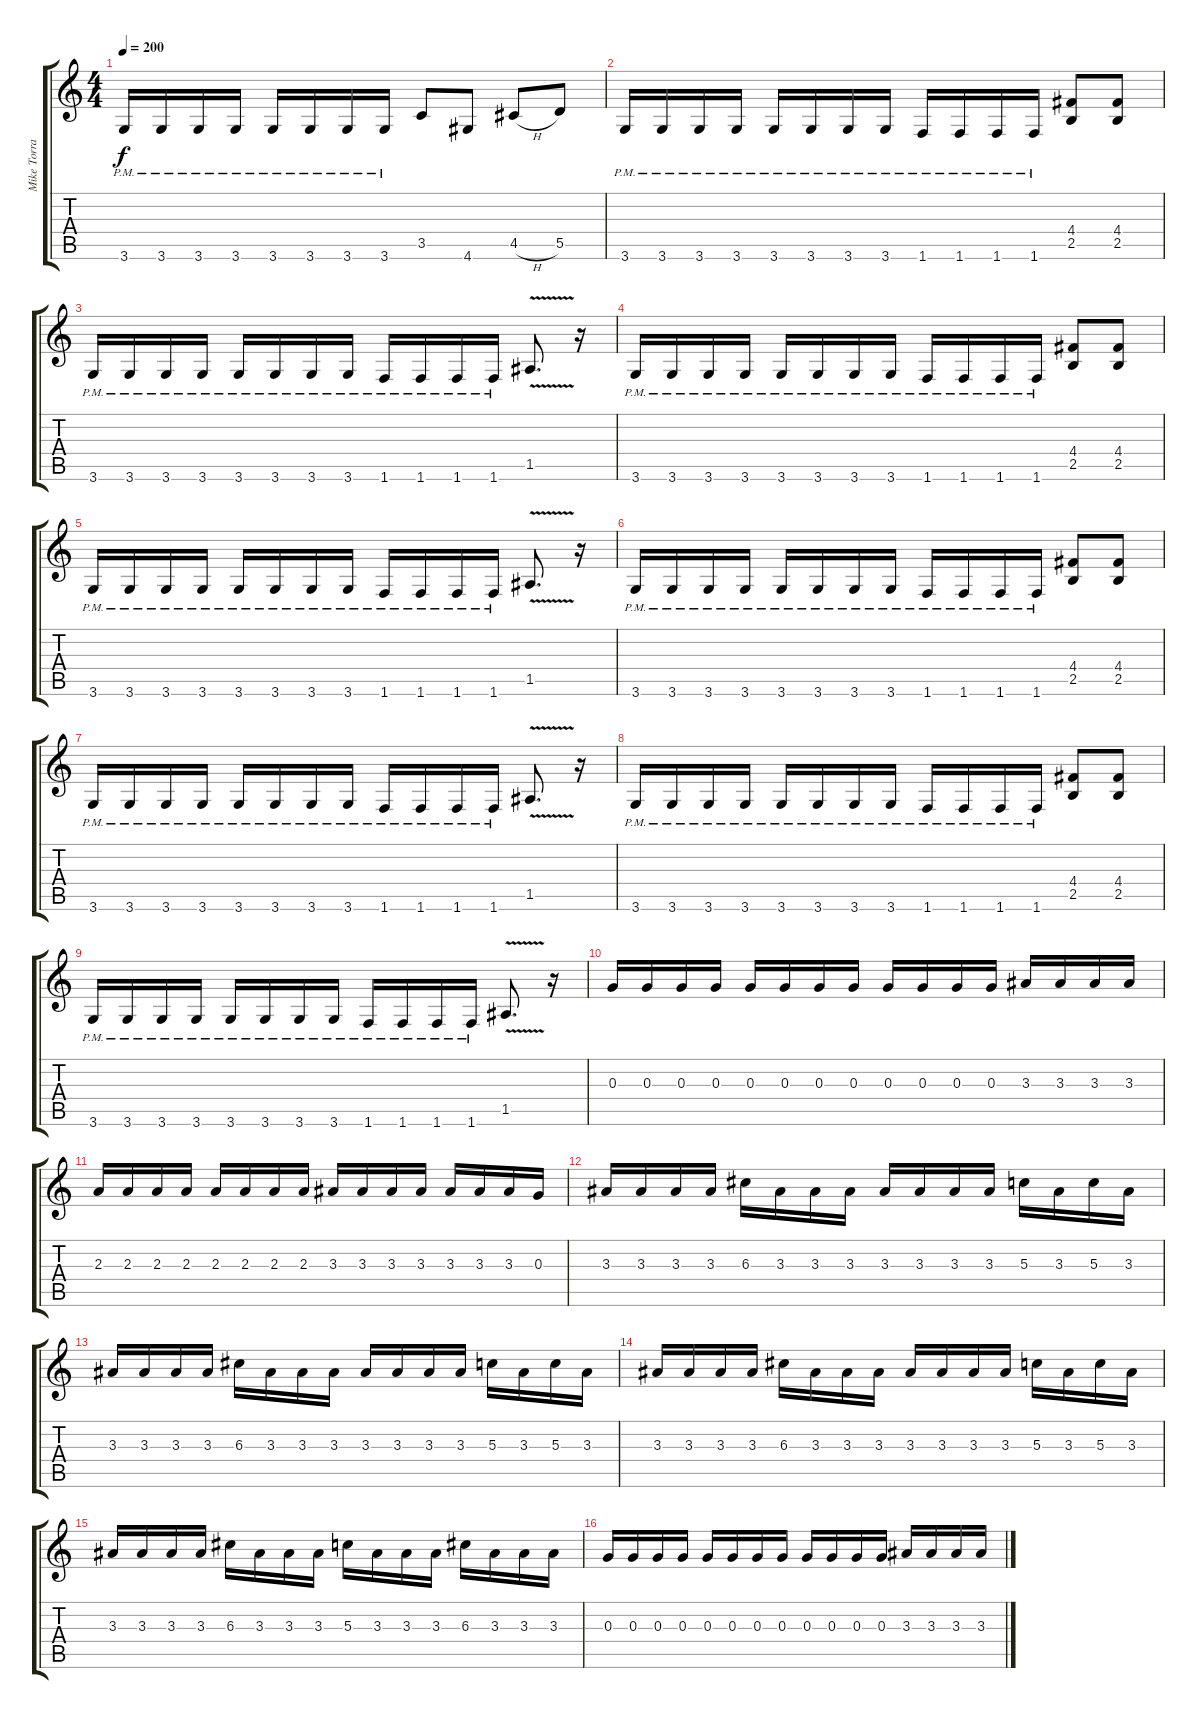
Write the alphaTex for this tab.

\track ("Mike Torrao" "Mike Torra") {instrument distortionguitar}
\staff {score tabs}
\tuning (E4 B3 G3 D3 A2 E2) {hide}
\ts (4 4)
\tempo 200
\clef g2
\ks c
3.6{pm}.16{dy f} 3.6{pm}.16 3.6{pm}.16 3.6{pm}.16 3.6{pm}.16 3.6{pm}.16 3.6{pm}.16 3.6{pm}.16 3.5.8 4.6.8 4.5{h}.8 5.5.8 |
3.6{pm}.16 3.6{pm}.16 3.6{pm}.16 3.6{pm}.16 3.6{pm}.16 3.6{pm}.16 3.6{pm}.16 3.6{pm}.16 1.6{pm}.16 1.6{pm}.16 1.6{pm}.16 1.6{pm}.16 (4.4 2.5).8 (4.4 2.5).8 |
3.6{pm}.16 3.6{pm}.16 3.6{pm}.16 3.6{pm}.16 3.6{pm}.16 3.6{pm}.16 3.6{pm}.16 3.6{pm}.16 1.6{pm}.16 1.6{pm}.16 1.6{pm}.16 1.6{pm}.16 1.5{v}.8{d} r.16 |
3.6{pm}.16 3.6{pm}.16 3.6{pm}.16 3.6{pm}.16 3.6{pm}.16 3.6{pm}.16 3.6{pm}.16 3.6{pm}.16 1.6{pm}.16 1.6{pm}.16 1.6{pm}.16 1.6{pm}.16 (4.4 2.5).8 (4.4 2.5).8 |
3.6{pm}.16 3.6{pm}.16 3.6{pm}.16 3.6{pm}.16 3.6{pm}.16 3.6{pm}.16 3.6{pm}.16 3.6{pm}.16 1.6{pm}.16 1.6{pm}.16 1.6{pm}.16 1.6{pm}.16 1.5{v}.8{d} r.16 |
3.6{pm}.16 3.6{pm}.16 3.6{pm}.16 3.6{pm}.16 3.6{pm}.16 3.6{pm}.16 3.6{pm}.16 3.6{pm}.16 1.6{pm}.16 1.6{pm}.16 1.6{pm}.16 1.6{pm}.16 (4.4 2.5).8 (4.4 2.5).8 |
3.6{pm}.16 3.6{pm}.16 3.6{pm}.16 3.6{pm}.16 3.6{pm}.16 3.6{pm}.16 3.6{pm}.16 3.6{pm}.16 1.6{pm}.16 1.6{pm}.16 1.6{pm}.16 1.6{pm}.16 1.5{v}.8{d} r.16 |
3.6{pm}.16 3.6{pm}.16 3.6{pm}.16 3.6{pm}.16 3.6{pm}.16 3.6{pm}.16 3.6{pm}.16 3.6{pm}.16 1.6{pm}.16 1.6{pm}.16 1.6{pm}.16 1.6{pm}.16 (4.4 2.5).8 (4.4 2.5).8 |
3.6{pm}.16 3.6{pm}.16 3.6{pm}.16 3.6{pm}.16 3.6{pm}.16 3.6{pm}.16 3.6{pm}.16 3.6{pm}.16 1.6{pm}.16 1.6{pm}.16 1.6{pm}.16 1.6{pm}.16 1.5{v}.8{d} r.16 |
0.3.16 0.3.16 0.3.16 0.3.16 0.3.16 0.3.16 0.3.16 0.3.16 0.3.16 0.3.16 0.3.16 0.3.16 3.3.16 3.3.16 3.3.16 3.3.16 |
2.3.16 2.3.16 2.3.16 2.3.16 2.3.16 2.3.16 2.3.16 2.3.16 3.3.16 3.3.16 3.3.16 3.3.16 3.3.16 3.3.16 3.3.16 0.3.16 |
3.3.16 3.3.16 3.3.16 3.3.16 6.3.16 3.3.16 3.3.16 3.3.16 3.3.16 3.3.16 3.3.16 3.3.16 5.3.16 3.3.16 5.3.16 3.3.16 |
3.3.16 3.3.16 3.3.16 3.3.16 6.3.16 3.3.16 3.3.16 3.3.16 3.3.16 3.3.16 3.3.16 3.3.16 5.3.16 3.3.16 5.3.16 3.3.16 |
3.3.16 3.3.16 3.3.16 3.3.16 6.3.16 3.3.16 3.3.16 3.3.16 3.3.16 3.3.16 3.3.16 3.3.16 5.3.16 3.3.16 5.3.16 3.3.16 |
3.3.16 3.3.16 3.3.16 3.3.16 6.3.16 3.3.16 3.3.16 3.3.16 5.3.16 3.3.16 3.3.16 3.3.16 6.3.16 3.3.16 3.3.16 3.3.16 |
0.3.16 0.3.16 0.3.16 0.3.16 0.3.16 0.3.16 0.3.16 0.3.16 0.3.16 0.3.16 0.3.16 0.3.16 3.3.16 3.3.16 3.3.16 3.3.16
